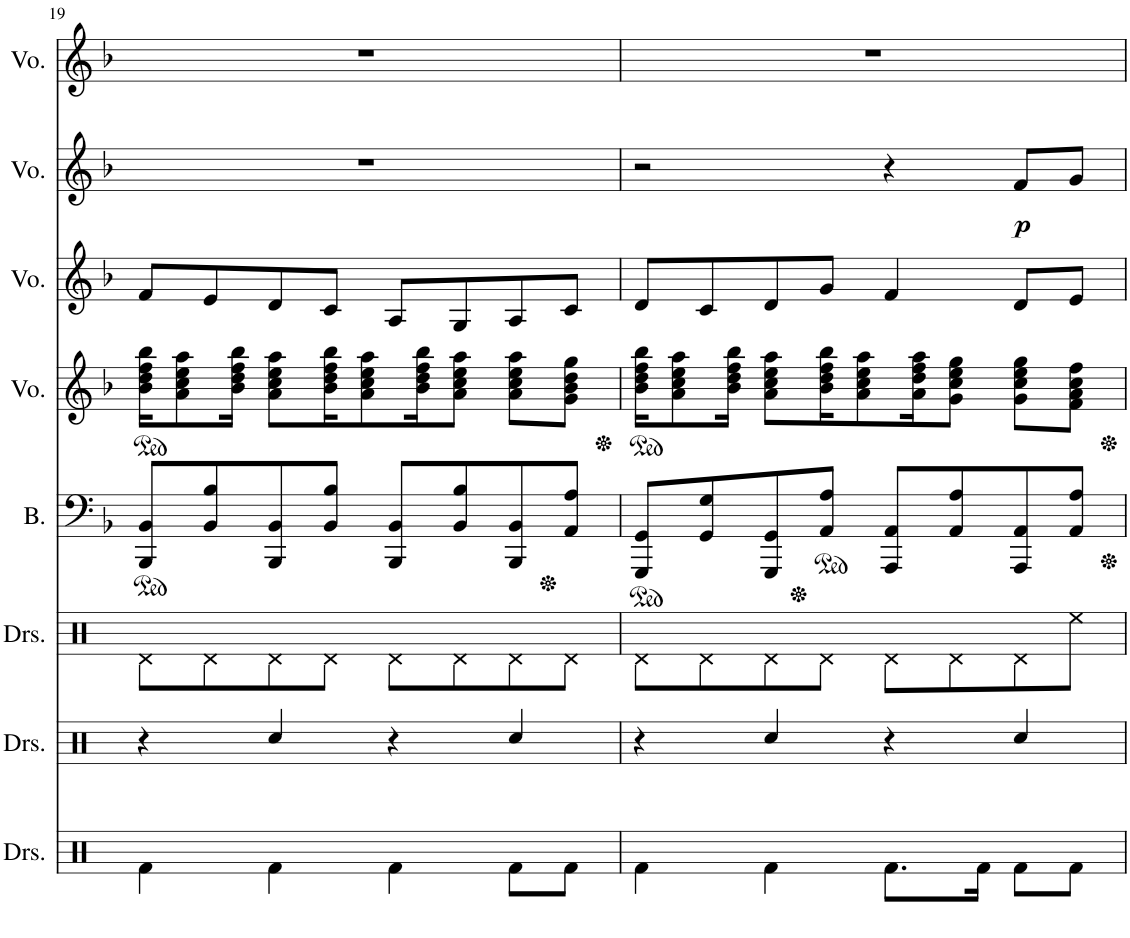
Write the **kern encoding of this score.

**kern	**kern	**kern	**kern	**kern	**kern	**kern	**dynam	**kern
*part8	*part7	*part6	*part5	*part4	*part3	*part2	*part2	*part1
*staff8	*staff7	*staff6	*staff5	*staff4	*staff3	*staff2	*staff2	*staff1
*I"Drumset	*I"Drumset	*I"Drumset	*I"Bass	*I"Voice	*I"Voice	*I"Voice	*	*I"Voice
*I'Drs.	*I'Drs.	*I'Drs.	*I'B.	*I'Vo.	*I'Vo.	*I'Vo.	*	*I'Vo.
!!LO:PB:g=z
*clefX	*clefX	*clefX	*clefF4	*clefG2	*clefG2	*clefG2	*	*clefG2
*k[]	*k[]	*k[]	*k[b-]	*k[b-]	*k[b-]	*k[b-]	*	*k[b-]
*M4/4	*M4/4	*M4/4	*M4/4	*M4/4	*M4/4	*M4/4	*	*M4/4
*	*	*	*ped	*	*	*	*	*
*	*	*	*	*ped	*	*	*	*
=19	=19	=19	=19	=19	=19	=19	=19	=19
4Rf\	4r	8Rd\L	8BBB-/ 8BB-/L	16b-\ 16dd\ 16ff\ 16bb-\KL	8f/L	1r	.	1r
.	.	.	.	8a\ 8cc\ 8ee\ 8aa\	.	.	.	.
.	.	8Rd\	8BB-/ 8B-/	.	8e/	.	.	.
.	.	.	.	16b-\ 16dd\ 16ff\ 16bb-\Jk	.	.	.	.
4Rf\	4Rcc/	8Rd\	8BBB-/ 8BB-/	8a\ 8cc\ 8ee\ 8aa\L	8d/	.	.	.
.	.	8Rd\J	8BB-/ 8B-/J	16b-\ 16dd\ 16ff\ 16bb-\K	8c/J	.	.	.
.	.	.	.	8a\ 8cc\ 8ee\ 8aa\	.	.	.	.
4Rf\	4r	8Rd\L	8BBB-/ 8BB-/L	.	8A/L	.	.	.
.	.	.	.	16b-\ 16dd\ 16ff\ 16bb-\K	.	.	.	.
.	.	8Rd\	8BB-/ 8B-/	8a\ 8cc\ 8ee\ 8aa\J	8G/	.	.	.
8Rf\L	4Rcc/	8Rd\	8BBB-/ 8BB-/	8a\ 8cc\ 8ee\ 8aa\L	8A/	.	.	.
*	*	*	*Xped	*	*	*	*	*
8Rf\J	.	8Rd\J	8AA/ 8A/J	8g\ 8b-\ 8dd\ 8gg\J	8c/J	.	.	.
=20	=20	=20	=20	=20	=20	=20	=20	=20
*	*	*	*ped	*	*	*	*	*
*	*	*	*	*Xped	*	*	*	*
*	*	*	*	*ped	*	*	*	*
4Rf\	4r	8Rd\L	8GGG/ 8GG/L	16b-\ 16dd\ 16ff\ 16bb-\KL	8d/L	2r	.	1r
.	.	.	.	8a\ 8cc\ 8ee\ 8aa\	.	.	.	.
.	.	8Rd\	8GG/ 8G/	.	8c/	.	.	.
.	.	.	.	16b-\ 16dd\ 16ff\ 16bb-\Jk	.	.	.	.
4Rf\	4Rcc/	8Rd\	8GGG/ 8GG/	8a\ 8cc\ 8ee\ 8aa\L	8d/	.	.	.
*	*	*	*Xped	*	*	*	*	*
*	*	*	*ped	*	*	*	*	*
.	.	8Rd\J	8AA/ 8A/J	16b-\ 16dd\ 16ff\ 16bb-\K	8g/J	.	.	.
.	.	.	.	8a\ 8cc\ 8ee\ 8aa\	.	.	.	.
8.Rf\L	4r	8Rd\L	8AAA/ 8AA/L	.	4f/	4r	.	.
.	.	.	.	16a\ 16dd\ 16ff\ 16aa\K	.	.	.	.
.	.	8Rd\	8AA/ 8A/	8g\ 8cc\ 8ee\ 8gg\J	.	.	.	.
16Rf\Jk	.	.	.	.	.	.	.	.
!	!	!	!	!	!	!	!LO:DY:b	!
8Rf\L	4Rcc/	8Rd\	8AAA/ 8AA/	8g\ 8cc\ 8ee\ 8gg\L	8d/L	8f/L	p	.
8Rf\J	.	8Ree\J	8AA/ 8A/J	8f\ 8a\ 8cc\ 8ff\J	8e/J	8g/J	.	.
*	*	*	*Xped	*	*	*	*	*
*	*	*	*	*Xped	*	*	*	*
=	=	=	=	=	=	=	=	=
*-	*-	*-	*-	*-	*-	*-	*-	*-
